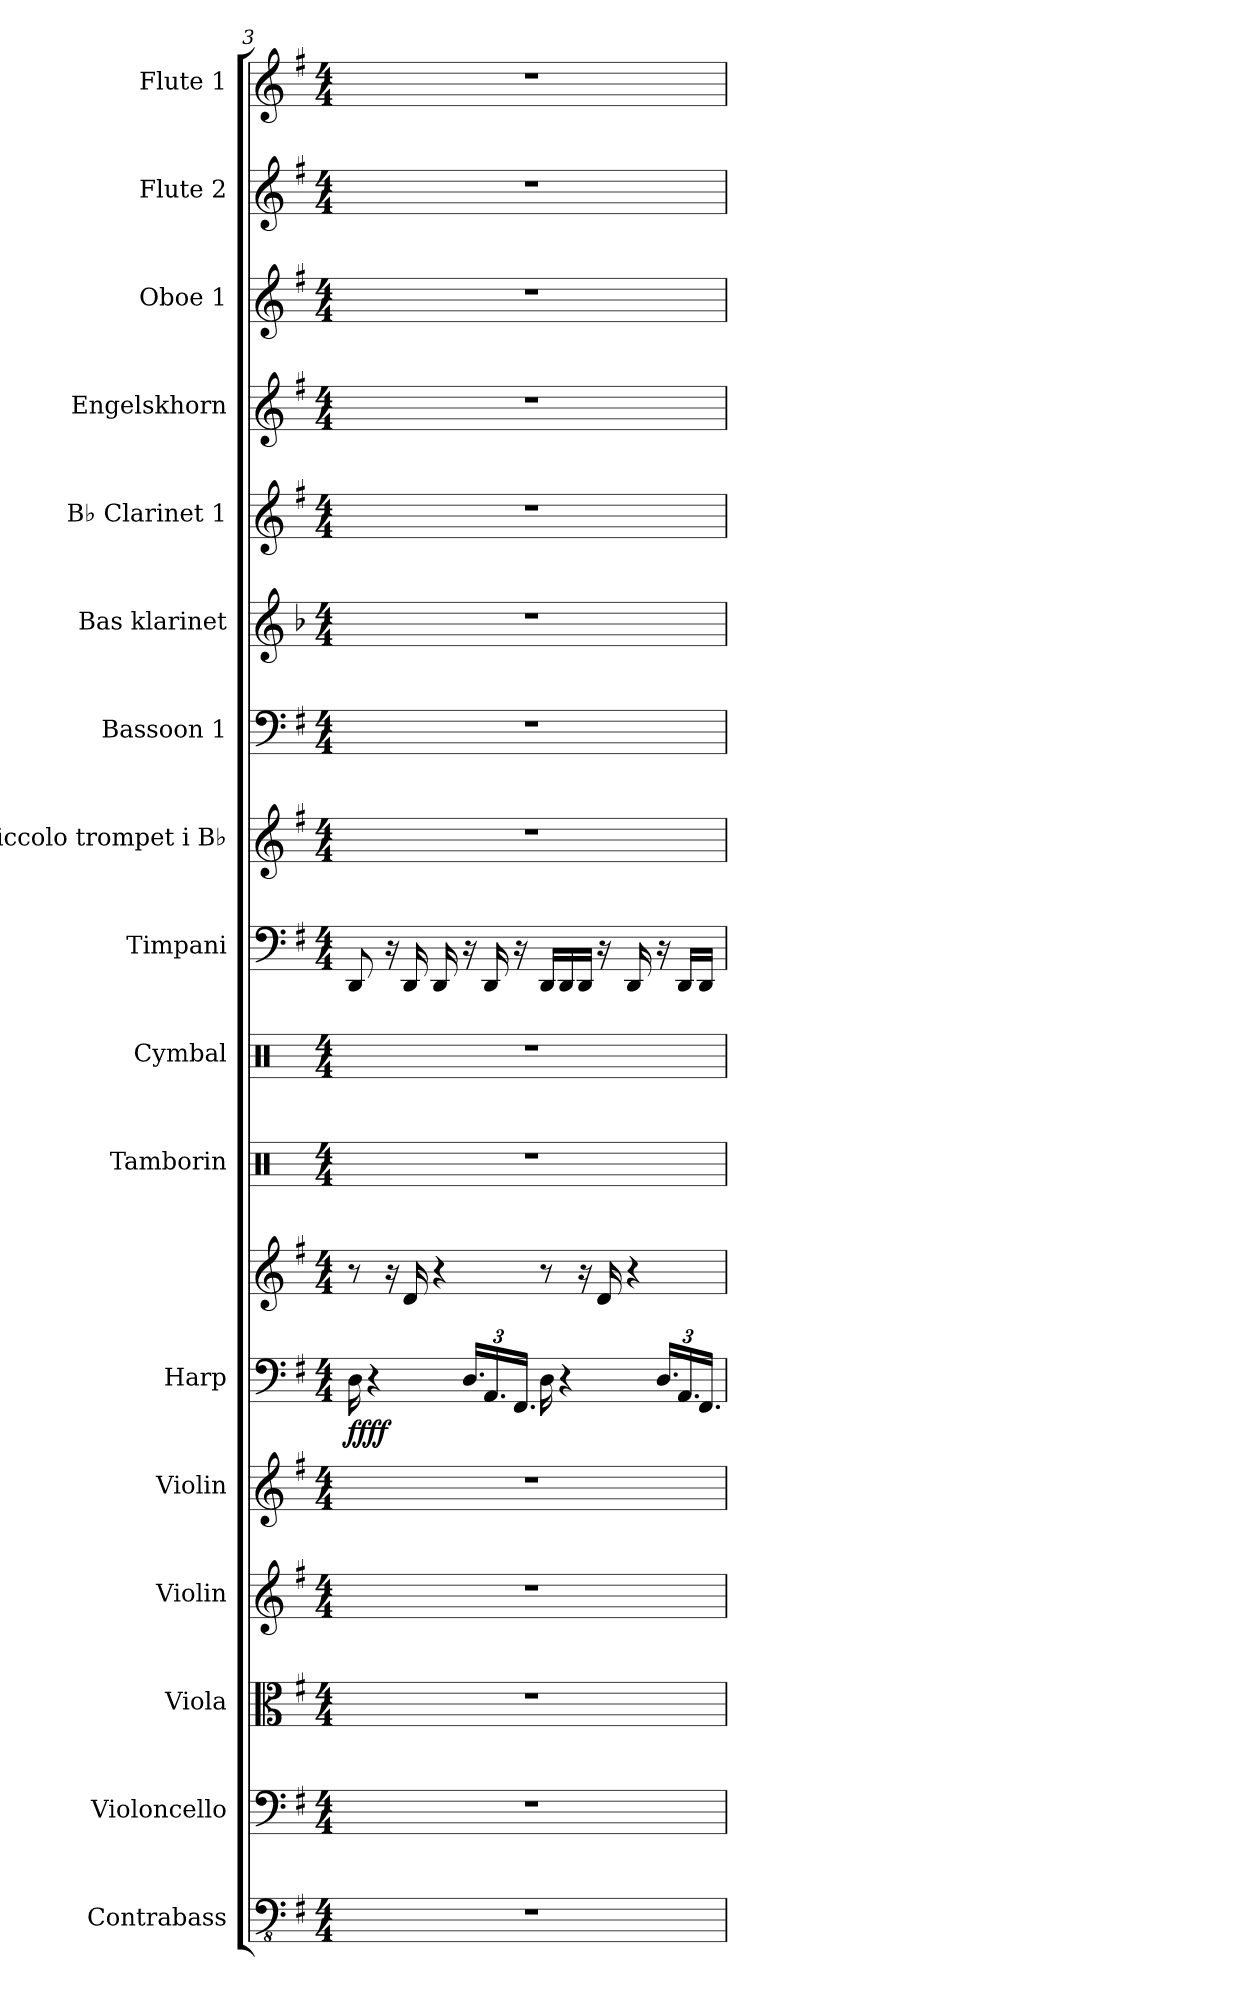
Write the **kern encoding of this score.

**kern	**kern	**kern	**kern	**kern	**kern	**kern	**dynam	**kern	**kern	**kern	**kern	**kern	**kern	**kern	**kern	**kern	**kern	**kern
*part17	*part16	*part15	*part14	*part13	*part12	*part12	*part12	*part11	*part10	*part9	*part8	*part7	*part6	*part5	*part4	*part3	*part2	*part1
*staff18	*staff17	*staff16	*staff15	*staff14	*staff13	*staff12	*staff12/13	*staff11	*staff10	*staff9	*staff8	*staff7	*staff6	*staff5	*staff4	*staff3	*staff2	*staff1
*I"Contrabass	*I"Violoncello	*I"Viola	*I"Violin	*I"Violin	*I"Harp	*	*	*I"Tamborin	*I"Cymbal	*I"Timpani	*I"Piccolo trompet i B♭	*I"Bassoon 1	*I"Bas klarinet	*I"B♭ Clarinet 1	*I"Engelskhorn	*I"Oboe 1	*I"Flute 2	*I"Flute 1
*I'Cb.	*I'Vc.	*I'Vla.	*I'Vln.	*I'Vln.	*I'Hrp.	*	*	*I'Tamb.	*I'Cym.	*I'Timp.	*I'P. tpt. i B♭	*I'Bsn. 1	*	*I'B♭ Cl. 1	*I'E.horn	*I'Ob. 1	*I'Fl. 2	*I'Fl. 1
*clefFv4	*clefF4	*clefC3	*clefG2	*clefG2	*clefF4	*clefG2	*	*clefX	*clefX	*clefF4	*clefG2	*clefF4	*clefG2	*clefG2	*clefG2	*clefG2	*clefG2	*clefG2
*ITrd7c12	*	*	*	*	*	*	*	*	*	*	*ITrd-6c-10	*	*ITrd8c14	*ITrd1c2	*ITrd4c7	*	*	*
*k[f#]	*k[f#]	*k[f#]	*k[f#]	*k[f#]	*k[f#]	*k[f#]	*	*k[]	*k[]	*k[f#]	*k[b-]	*k[f#]	*k[b-]	*k[b-]	*k[]	*k[f#]	*k[f#]	*k[f#]
*M4/4	*M4/4	*M4/4	*M4/4	*M4/4	*M4/4	*M4/4	*	*M4/4	*M4/4	*M4/4	*M4/4	*M4/4	*M4/4	*M4/4	*M4/4	*M4/4	*M4/4	*M4/4
=3	=3	=3	=3	=3	=3	=3	=3	=3	=3	=3	=3	=3	=3	=3	=3	=3	=3	=3
!	!	!	!	!	!	!	!LO:DY:b=2	!	!	!	!	!	!	!	!	!	!	!
!	!	!	!	!	!	!	!LO:DY:n=1:b=2	!	!	!	!	!	!	!	!	!	!	!
!	!	!	!	!	!	!	!LO:DY:n=2:b=2	!	!	!	!	!	!	!	!	!	!	!
!	!	!	!	!	!	!	!LO:DY:n=3:b	!	!	!	!	!	!	!	!	!	!	!
1r	1r	1r	1r	1r	16D\	8r	f f f f	1r	1r	8DD/	1r	1r	1r	1r	1r	1r	1r	1r
.	.	.	.	.	4r	.	.	.	.	.	.	.	.	.	.	.	.	.
.	.	.	.	.	.	16r	.	.	.	16r	.	.	.	.	.	.	.	.
.	.	.	.	.	.	16d/	.	.	.	16DD/	.	.	.	.	.	.	.	.
.	.	.	.	.	.	4r	.	.	.	16DD/	.	.	.	.	.	.	.	.
*	*	*	*	*	*Xbrackettup	*	*	*	*	*	*	*	*	*	*	*	*	*
.	.	.	.	.	24.D/LL	.	.	.	.	16r	.	.	.	.	.	.	.	.
.	.	.	.	.	24.AA/	.	.	.	.	16DD/	.	.	.	.	.	.	.	.
.	.	.	.	.	24.FF#/JJ	.	.	.	.	16r	.	.	.	.	.	.	.	.
.	.	.	.	.	16D\	8r	.	.	.	16DD/LL	.	.	.	.	.	.	.	.
.	.	.	.	.	4r	.	.	.	.	16DD/	.	.	.	.	.	.	.	.
.	.	.	.	.	.	16r	.	.	.	16DD/JJ	.	.	.	.	.	.	.	.
.	.	.	.	.	.	16d/	.	.	.	16r	.	.	.	.	.	.	.	.
.	.	.	.	.	.	4r	.	.	.	16DD/	.	.	.	.	.	.	.	.
.	.	.	.	.	24.D/LL	.	.	.	.	16r	.	.	.	.	.	.	.	.
.	.	.	.	.	24.AA/	.	.	.	.	16DD/LL	.	.	.	.	.	.	.	.
.	.	.	.	.	24.FF#/JJ	.	.	.	.	16DD/JJ	.	.	.	.	.	.	.	.
=	=	=	=	=	=	=	=	=	=	=	=	=	=	=	=	=	=	=
*-	*-	*-	*-	*-	*-	*-	*-	*-	*-	*-	*-	*-	*-	*-	*-	*-	*-	*-
